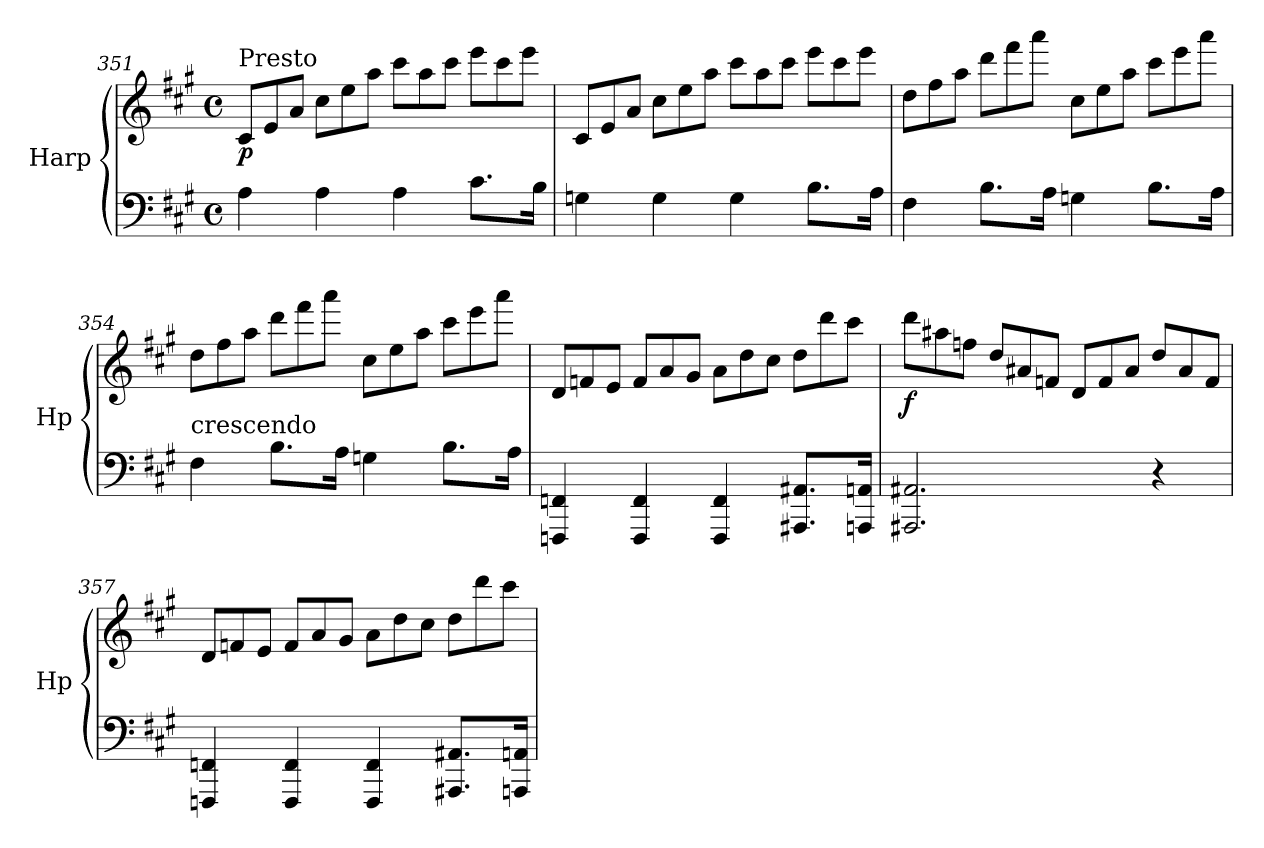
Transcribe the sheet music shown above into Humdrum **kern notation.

**kern	**kern	**dynam
*part1	*part1	*part1
*staff2	*staff1	*staff1/2
*I"Harp	*	*
*I'Hp	*	*
*clefF4	*clefG2	*
*k[f#c#g#]	*k[f#c#g#]	*
*A:	*A:	*
*M4/4	*M4/4	*
*met(c)	*met(c)	*
*	*Xtuplet	*
=351	=351	=351
!	!LO:TX:a:t=Presto	!
!	!	!LO:DY:b
4A\	12c#/L	p
.	12e/	.
.	12a/J	.
4A\	12cc#\L	.
.	12ee\	.
.	12aa\J	.
4A\	12ccc#\L	.
.	12aa\	.
.	12ccc#\J	.
8.c#\L	12eee\L	.
.	12ccc#\	.
.	12eee\J	.
16B\Jk	.	.
=352	=352	=352
4Gn\	12c#/L	.
.	12e/	.
.	12a/J	.
4G\	12cc#\L	.
.	12ee\	.
.	12aa\J	.
4G\	12ccc#\L	.
.	12aa\	.
.	12ccc#\J	.
8.B\L	12eee\L	.
.	12ccc#\	.
.	12eee\J	.
16A\Jk	.	.
!!LO:PB:g=z
=353	=353	=353
4F#\	12dd\L	.
.	12ff#\	.
.	12aa\J	.
8.B\L	12ddd\L	.
.	12fff#\	.
.	12aaa\J	.
16A\Jk	.	.
4Gn\	12cc#\L	.
.	12ee\	.
.	12aa\J	.
8.B\L	12ccc#\L	.
.	12eee\	.
.	12aaa\J	.
16A\Jk	.	.
=354	=354	=354
!LO:TX:a:t=crescendo	!	!
4F#\	12dd\L	.
.	12ff#\	.
.	12aa\J	.
8.B\L	12ddd\L	.
.	12fff#\	.
.	12aaa\J	.
16A\Jk	.	.
4Gn\	12cc#\L	.
.	12ee\	.
.	12aa\J	.
8.B\L	12ccc#\L	.
.	12eee\	.
.	12aaa\J	.
16A\Jk	.	.
!!LO:PB:g=z
=355	=355	=355
4FFFn/ 4FFn/	12d/L	.
.	12fn/	.
.	12e/J	.
4FFF/ 4FF/	12f/L	.
.	12a/	.
.	12g#/J	.
4FFF/ 4FF/	12a\L	.
.	12dd\	.
.	12cc#\J	.
8.AAA#X/ 8.AA#X/L	12dd\L	.
.	12ddd\	.
.	12ccc#\J	.
16AAAn/ 16AAn/Jk	.	.
=356	=356	=356
!	!	!LO:DY:b
2.AAA#X/ 2.AA#X/	12ddd\L	f
.	12aa#X\	.
.	12ffn\J	.
.	12dd/L	.
.	12a#X/	.
.	12fn/J	.
.	12d/L	.
.	12f/	.
.	12a#/J	.
4r	12dd/L	.
.	12a#/	.
.	12f/J	.
!!LO:PB:g=z
=357	=357	=357
4FFFn/ 4FFn/	12d/L	.
.	12fn/	.
.	12e/J	.
4FFF/ 4FF/	12f/L	.
.	12a/	.
.	12g#/J	.
4FFF/ 4FF/	12a\L	.
.	12dd\	.
.	12cc#\J	.
8.AAA#X/ 8.AA#X/L	12dd\L	.
.	12ddd\	.
.	12ccc#\J	.
16AAAn/ 16AAn/Jk	.	.
=	=	=
*-	*-	*-
